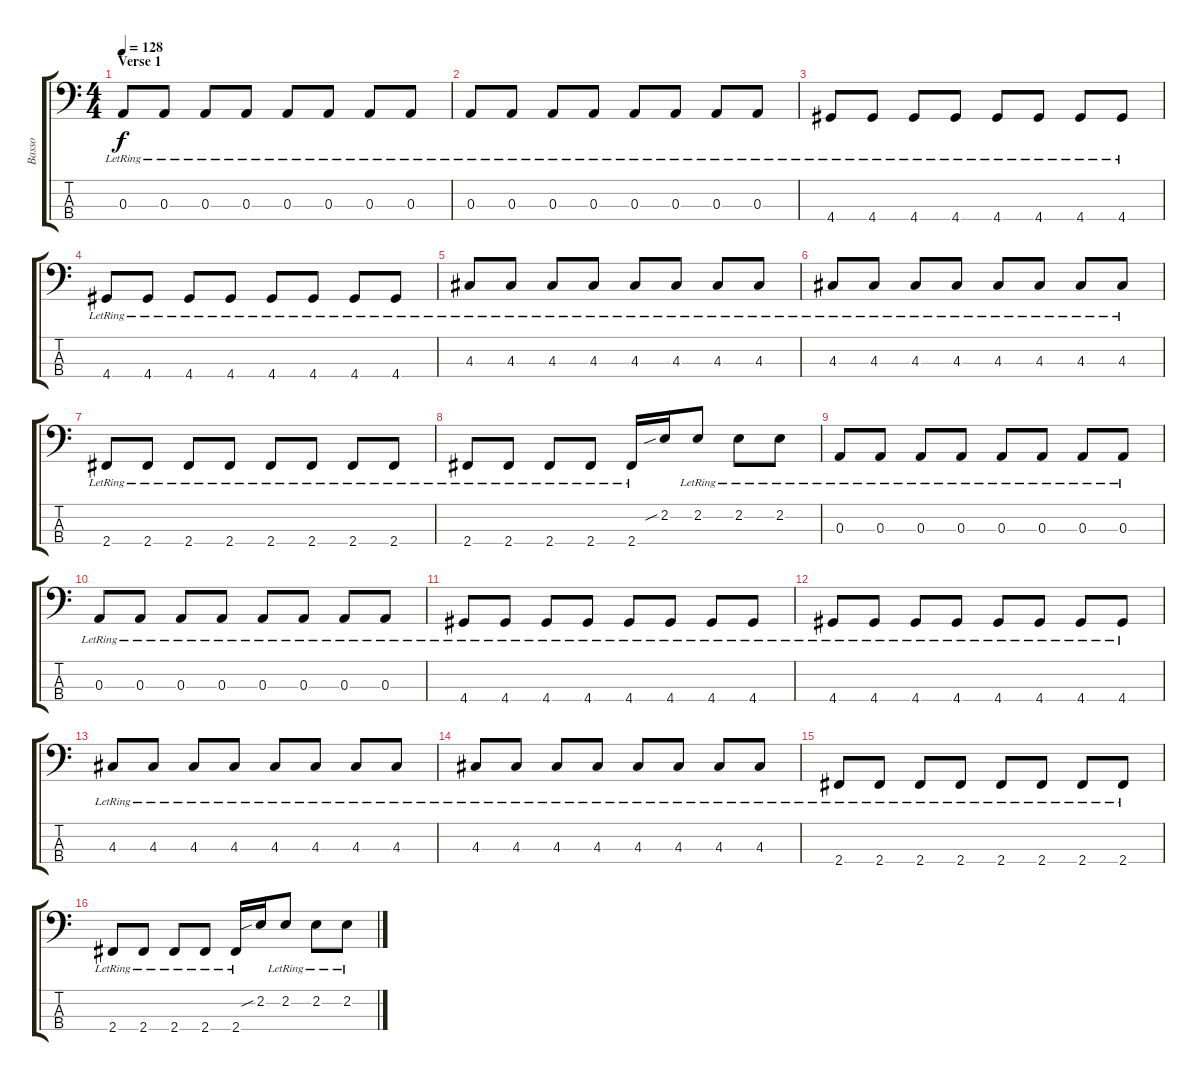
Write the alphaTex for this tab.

\track ("Basso" "Basso") {instrument electricbassfinger}
\staff {score tabs}
\tuning (G2 D2 A1 E1) {hide}
\ts (4 4)
\section ("" "Verse 1")
\tempo 128
\clef f4
\ks c
0.3{lr}.8{dy f} 0.3{lr}.8 0.3{lr}.8 0.3{lr}.8 0.3{lr}.8 0.3{lr}.8 0.3{lr}.8 0.3{lr}.8 |
0.3{lr}.8 0.3{lr}.8 0.3{lr}.8 0.3{lr}.8 0.3{lr}.8 0.3{lr}.8 0.3{lr}.8 0.3{lr}.8 |
4.4{lr}.8 4.4{lr}.8 4.4{lr}.8 4.4{lr}.8 4.4{lr}.8 4.4{lr}.8 4.4{lr}.8 4.4{lr}.8 |
4.4{lr}.8 4.4{lr}.8 4.4{lr}.8 4.4{lr}.8 4.4{lr}.8 4.4{lr}.8 4.4{lr}.8 4.4{lr}.8 |
4.3{lr}.8 4.3{lr}.8 4.3{lr}.8 4.3{lr}.8 4.3{lr}.8 4.3{lr}.8 4.3{lr}.8 4.3{lr}.8 |
4.3{lr}.8 4.3{lr}.8 4.3{lr}.8 4.3{lr}.8 4.3{lr}.8 4.3{lr}.8 4.3{lr}.8 4.3{lr}.8 |
2.4{lr}.8 2.4{lr}.8 2.4{lr}.8 2.4{lr}.8 2.4{lr}.8 2.4{lr}.8 2.4{lr}.8 2.4{lr}.8 |
2.4{lr}.8 2.4{lr}.8 2.4{lr}.8 2.4{lr}.8 2.4{lr}.16 2.2{sib}.16 2.2{lr}.8 2.2{lr}.8 2.2{lr}.8 |
0.3{lr}.8 0.3{lr}.8 0.3{lr}.8 0.3{lr}.8 0.3{lr}.8 0.3{lr}.8 0.3{lr}.8 0.3{lr}.8 |
0.3{lr}.8 0.3{lr}.8 0.3{lr}.8 0.3{lr}.8 0.3{lr}.8 0.3{lr}.8 0.3{lr}.8 0.3{lr}.8 |
4.4{lr}.8 4.4{lr}.8 4.4{lr}.8 4.4{lr}.8 4.4{lr}.8 4.4{lr}.8 4.4{lr}.8 4.4{lr}.8 |
4.4{lr}.8 4.4{lr}.8 4.4{lr}.8 4.4{lr}.8 4.4{lr}.8 4.4{lr}.8 4.4{lr}.8 4.4{lr}.8 |
4.3{lr}.8 4.3{lr}.8 4.3{lr}.8 4.3{lr}.8 4.3{lr}.8 4.3{lr}.8 4.3{lr}.8 4.3{lr}.8 |
4.3{lr}.8 4.3{lr}.8 4.3{lr}.8 4.3{lr}.8 4.3{lr}.8 4.3{lr}.8 4.3{lr}.8 4.3{lr}.8 |
2.4{lr}.8 2.4{lr}.8 2.4{lr}.8 2.4{lr}.8 2.4{lr}.8 2.4{lr}.8 2.4{lr}.8 2.4{lr}.8 |
2.4{lr}.8 2.4{lr}.8 2.4{lr}.8 2.4{lr}.8 2.4{lr}.16 2.2{sib}.16 2.2{lr}.8 2.2{lr}.8 2.2{lr}.8
